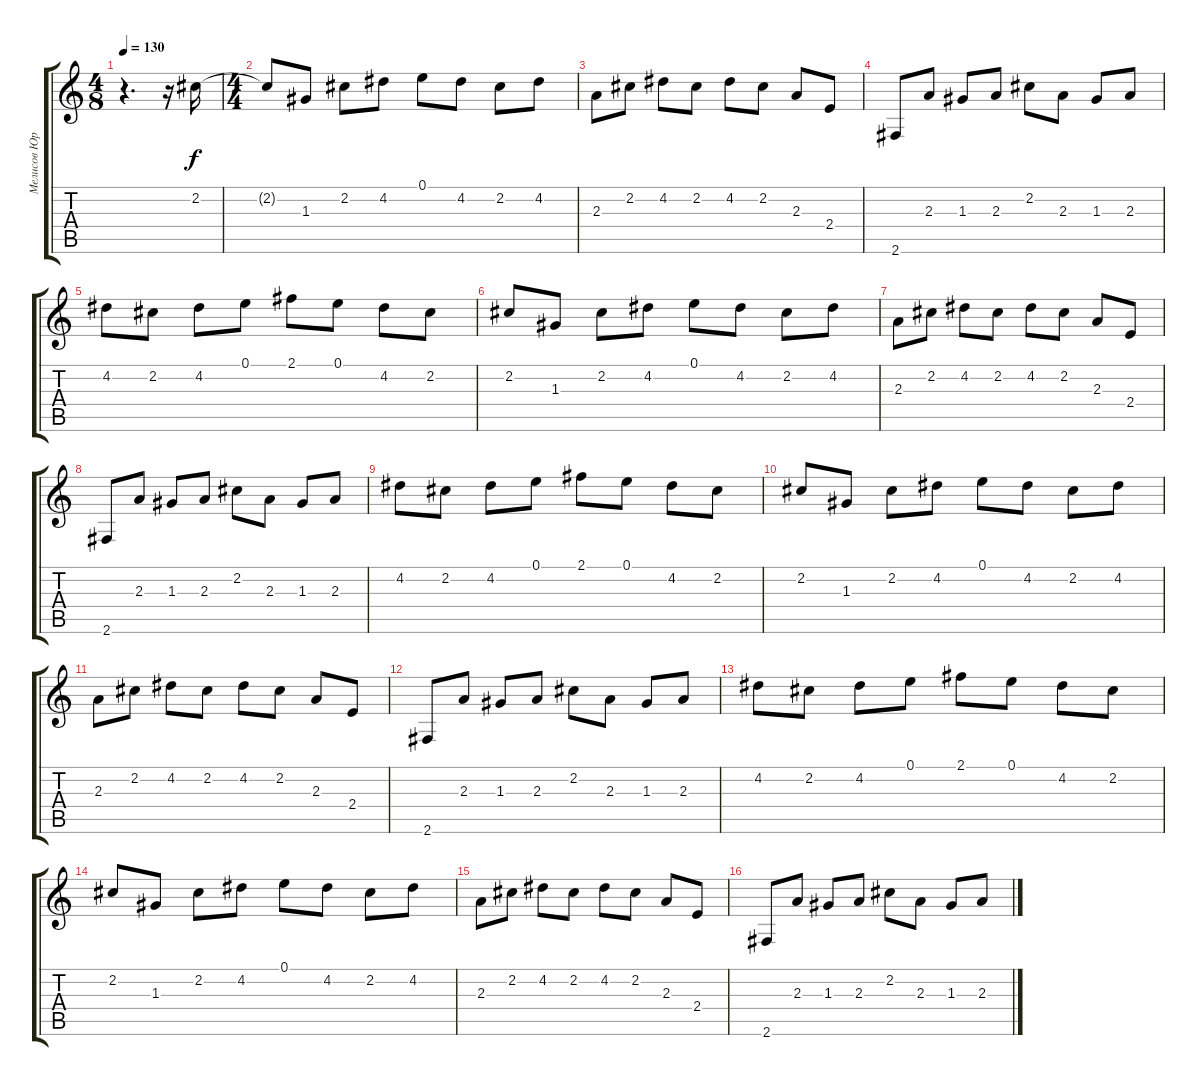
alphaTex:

\track ("Мелисов Юрий" "Мелисов Юр") {instrument overdrivenguitar}
\staff {score tabs}
\tuning (E4 B3 G3 D3 A2 E2) {hide}
\ts (4 8)
\tempo 130
\clef g2
\ks c
r.4{d dy f} r.16 2.2.16{volume 2} |
\ts (4 4)
2.2{t}.8 1.3.8{volume 11} 2.2.8 4.2.8 0.1.8 4.2.8 2.2.8 4.2.8 |
2.3.8 2.2.8 4.2.8 2.2.8 4.2.8 2.2.8 2.3.8 2.4.8 |
2.6.8 2.3.8 1.3.8 2.3.8 2.2.8 2.3.8 1.3.8 2.3.8 |
4.2.8 2.2.8 4.2.8 0.1.8 2.1.8 0.1.8 4.2.8 2.2.8 |
2.2.8 1.3.8 2.2.8 4.2.8 0.1.8 4.2.8 2.2.8 4.2.8 |
2.3.8 2.2.8 4.2.8 2.2.8 4.2.8 2.2.8 2.3.8 2.4.8 |
2.6.8 2.3.8 1.3.8 2.3.8 2.2.8 2.3.8 1.3.8 2.3.8 |
4.2.8 2.2.8 4.2.8 0.1.8 2.1.8 0.1.8 4.2.8 2.2.8 |
2.2.8 1.3.8 2.2.8 4.2.8 0.1.8 4.2.8 2.2.8 4.2.8 |
2.3.8 2.2.8 4.2.8 2.2.8 4.2.8 2.2.8 2.3.8 2.4.8 |
2.6.8 2.3.8 1.3.8 2.3.8 2.2.8 2.3.8 1.3.8 2.3.8 |
4.2.8 2.2.8 4.2.8 0.1.8 2.1.8 0.1.8 4.2.8 2.2.8 |
2.2.8 1.3.8 2.2.8 4.2.8 0.1.8 4.2.8 2.2.8 4.2.8 |
2.3.8 2.2.8 4.2.8 2.2.8 4.2.8 2.2.8 2.3.8 2.4.8 |
2.6.8 2.3.8 1.3.8 2.3.8 2.2.8 2.3.8 1.3.8 2.3.8
